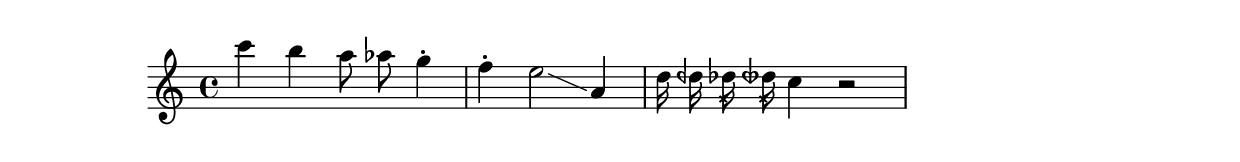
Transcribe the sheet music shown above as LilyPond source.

\version "2.24.4"

\version "2.24.4"

% --------------------------------------------------------------------
% Sprechstimme

speakOn = {
    \override Stem.stencil = #(lambda (grob)
        (let*
            (
                (x-parent (ly:grob-parent grob X))
                (is-rest? (ly:grob? (ly:grob-object x-parent 'rest)))
            )
            (if is-rest?
                empty-stencil(
                    ly:stencil-combine-at-edge
                    (ly:stem::print grob)
                    Y
                    (- (ly:grob-property grob 'direction))
                    (
                        grob-interpret-markup grob(
                            markup #:center-align #:fontsize -4
                            #:musicglyph "noteheads.s2cross"
                        )
                    )
                    -2.3
                )
            )
        )
    )
}

speakOff = {
    \revert Stem.stencil
    \revert Flag.stencil
}


% --------------------------------------------------------------------

\relative c''' {
    \autoBeamOff
    c b a8 aes g4-. |
    f-. e2\glissando a,4 |
    d16 deh \speakOn des deseh \speakOff c4 r2 |
}
